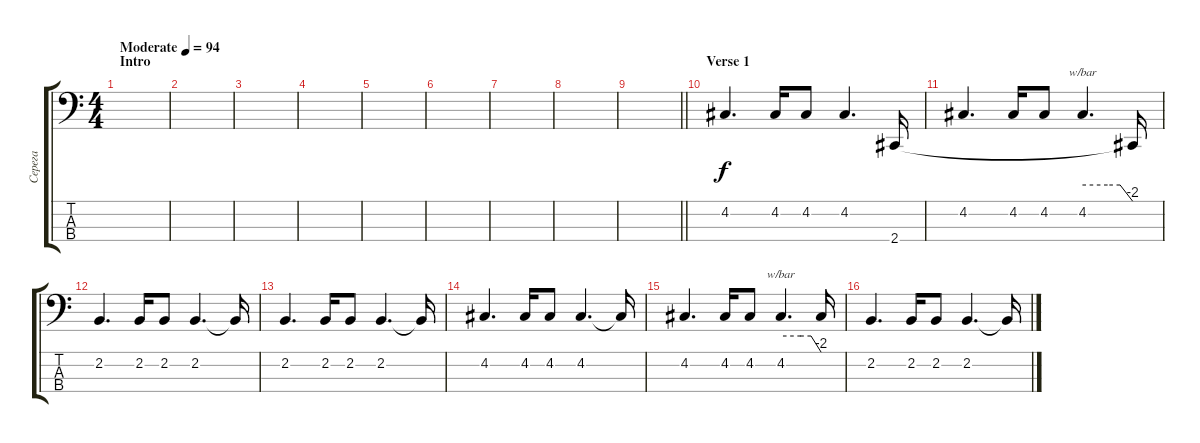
\track ("Серега" "Серега") {instrument electricbasspick}
\staff {score tabs}
\tuning (D2 A1 E1 B0) {hide}
\ts (4 4)
\section ("" "Intro")
\tempo (94 "Moderate")
\clef f4
\ks c
|
|
|
|
|
|
|
|
\barLineRight lightlight
|
\section ("" "Verse 1")
4.2.4{d} 4.2.16 4.2.8 4.2.4{d} 2.4.16 |
4.2.4{d} 4.2.16 4.2.8 4.2.4{d tbe (custom default 0 0 30 0 45 0 60 -8)} 2.4{t}.16 |
2.2.4{d} 2.2.16 2.2.8 2.2.4{d} 2.2{t}.16 |
2.2.4{d} 2.2.16 2.2.8 2.2.4{d} 2.2{t}.16 |
4.2.4{d} 4.2.16 4.2.8 4.2.4{d} 4.2{t}.16 |
4.2.4{d} 4.2.16 4.2.8 4.2.4{d tbe (custom default 0 0 30 0 45 0 60 -8)} 4.2{t}.16 |
2.2.4{d} 2.2.16 2.2.8 2.2.4{d} 2.2{t}.16
